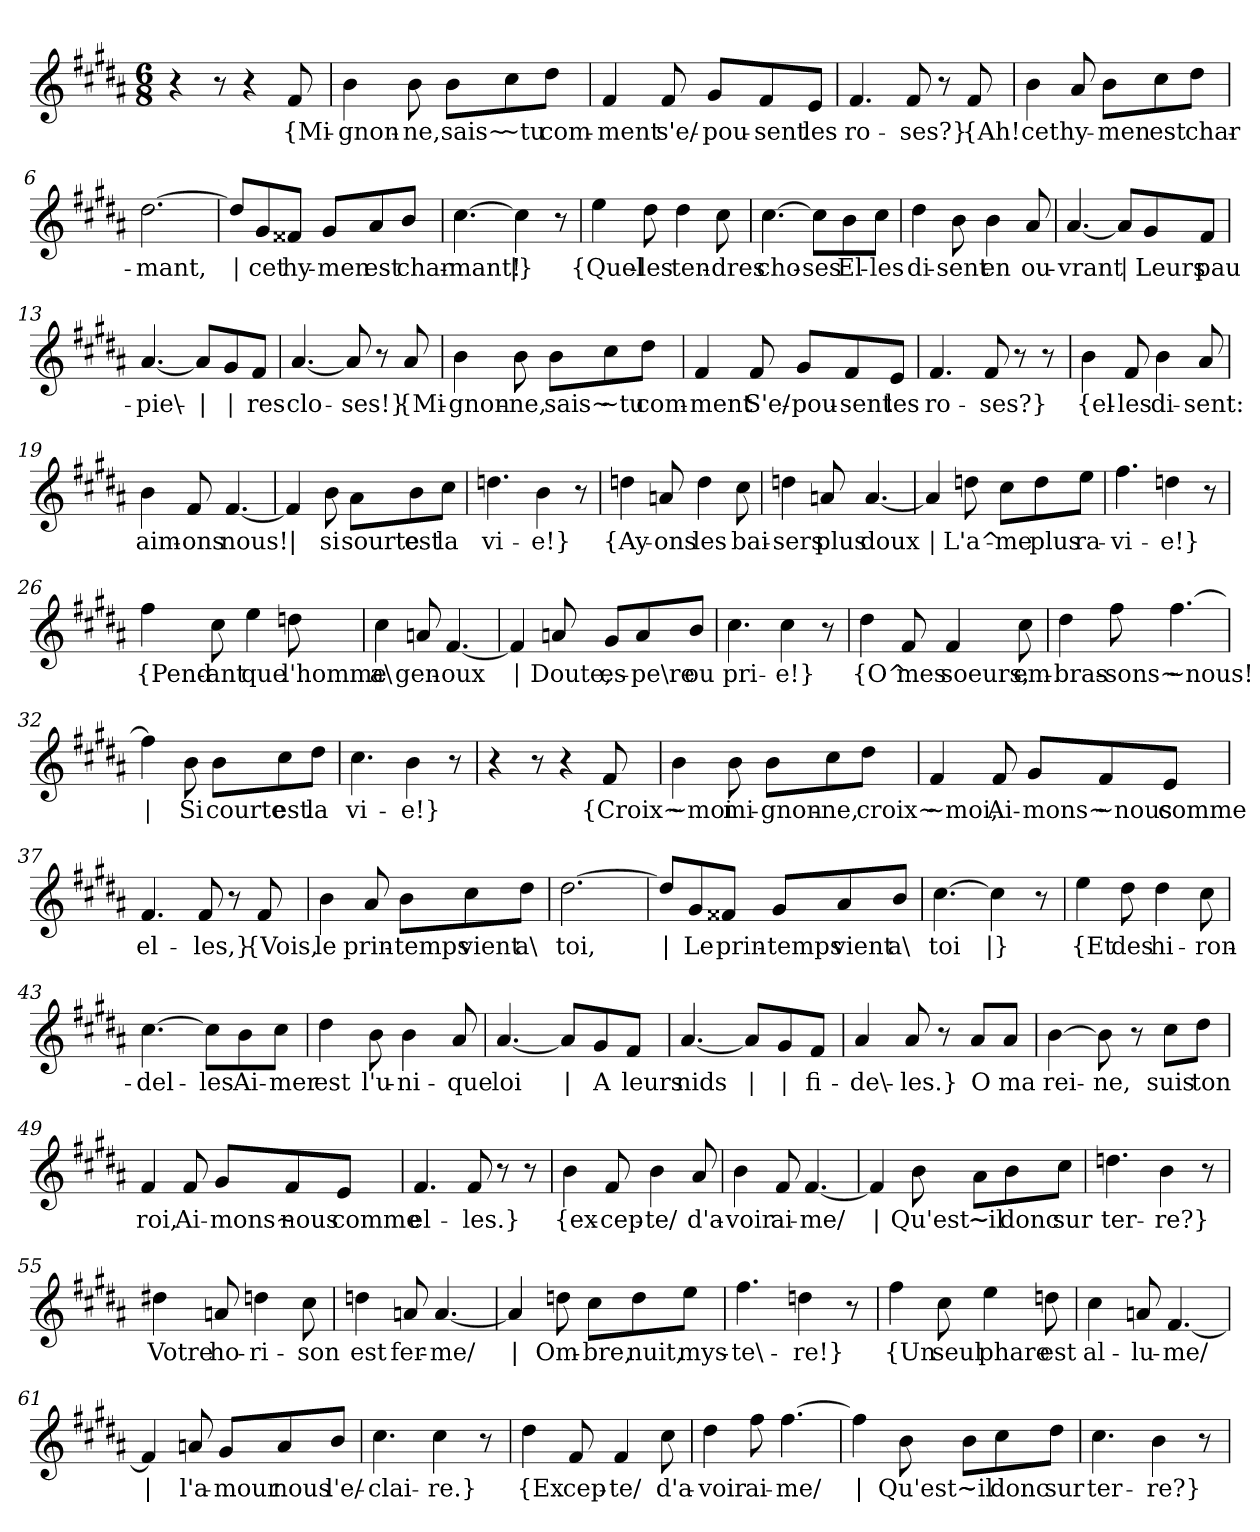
**kern	**text
*part1	*part1
*staff1	*staff1
*clefG2	*
*k[f#c#g#d#a#]	*
*M6/8	*
=1	=1
4r	.
8r	.
4r	.
!	!LO:LY:b
8f#/	{Mi-
=2	=2
!	!LO:LY:b
4b\	-gnon-
!	!LO:LY:b
8b\	-ne,
!	!LO:LY:b
8b\L	sais~
!	!LO:LY:b
8cc#\	~tu
!	!LO:LY:b
8dd#\J	com-
=3	=3
!	!LO:LY:b
4f#/	-ment
!	!LO:LY:b
8f#/	s'e/-
!	!LO:LY:b
8g#/L	-pou-
!	!LO:LY:b
8f#/	-sent
!	!LO:LY:b
8e/J	les
=4	=4
!	!LO:LY:b
4.f#/	ro-
!	!LO:LY:b
8f#/	-ses?}
8r	.
!	!LO:LY:b
8f#/	{Ah!
!!LO:LB:g=z
=5	=5
!	!LO:LY:b
4b\	cet
!	!LO:LY:b
8a#/	hy-
!	!LO:LY:b
8b\L	-men
!	!LO:LY:b
8cc#\	est
!	!LO:LY:b
8dd#\J	char-
=6	=6
!	!LO:LY:b
[2.dd#\	-mant,
=7	=7
!	!LO:LY:b
8dd#/L]	|
!	!LO:LY:b
8g#/	cet
!	!LO:LY:b
8f##X/J	hy-
!	!LO:LY:b
8g#/L	-men
!	!LO:LY:b
8a#/	est
!	!LO:LY:b
8b/J	char-
=8	=8
!	!LO:LY:b
[4.cc#\	-mant!
!	!LO:LY:b
4cc#\]	|}
8r	.
=9	=9
!	!LO:LY:b
4ee\	{Quel-
!	!LO:LY:b
8dd#\	-les
!	!LO:LY:b
4dd#\	ten-
!	!LO:LY:b
8cc#\	-dres
!!LO:LB:g=z
=10	=10
!	!LO:LY:b
[4.cc#\	cho-
!	!LO:LY:b
8cc#\L]	-ses
!	!LO:LY:b
8b\	El-
!	!LO:LY:b
8cc#\J	-les
=11	=11
!	!LO:LY:b
4dd#\	di-
!	!LO:LY:b
8b\	-sent
!	!LO:LY:b
4b\	en
!	!LO:LY:b
8a#/	ou-
=12	=12
!	!LO:LY:b
[4.a#/	-vrant
!	!LO:LY:b
8a#/L]	|
!	!LO:LY:b
8g#/	Leurs
!	!LO:LY:b
8f#/J	pau-
=13	=13
!	!LO:LY:b
[4.a#/	-pie\-
!	!LO:LY:b
8a#/L]	|
!	!LO:LY:b
8g#/	|
!	!LO:LY:b
8f#/J	-res
=14	=14
!	!LO:LY:b
[4.a#/	clo-
!	!LO:LY:b
8a#/]	-ses!}
8r	.
!	!LO:LY:b
8a#/	{Mi-
!!LO:LB:g=z
=15	=15
!	!LO:LY:b
4b\	-gnon-
!	!LO:LY:b
8b\	-ne,
!	!LO:LY:b
8b\L	sais~
!	!LO:LY:b
8cc#\	~tu
!	!LO:LY:b
8dd#\J	com-
=16	=16
!	!LO:LY:b
4f#/	-ment
!	!LO:LY:b
8f#/	S'e/-
!	!LO:LY:b
8g#/L	-pou-
!	!LO:LY:b
8f#/	-sent
!	!LO:LY:b
8e/J	les
=17	=17
!	!LO:LY:b
4.f#/	ro-
!	!LO:LY:b
8f#/	-ses?}
8r	.
8r	.
=18	=18
!	!LO:LY:b
4b\	{el-
!	!LO:LY:b
8f#/	-les
!	!LO:LY:b
4b\	di-
!	!LO:LY:b
8a#/	-sent:
!!LO:LB:g=z
=19	=19
!	!LO:LY:b
4b\	aim-
!	!LO:LY:b
8f#/	-ons
!	!LO:LY:b
[4.f#/	nous!
=20	=20
!	!LO:LY:b
4f#/]	|
!	!LO:LY:b
8b\	si
!	!LO:LY:b
8a#\L	sourte
!	!LO:LY:b
8b\	est
!	!LO:LY:b
8cc#\J	la
=21	=21
!	!LO:LY:b
4.ddn\	vi-
!	!LO:LY:b
4b\	-e!}
8r	.
=22	=22
!	!LO:LY:b
4ddn\	{Ay-
!	!LO:LY:b
8an/	-ons
!	!LO:LY:b
4dd\	les
!	!LO:LY:b
8cc#\	bai-
=23	=23
!	!LO:LY:b
4ddn\	-sers
!	!LO:LY:b
8an/	plus
!	!LO:LY:b
[4.a/	doux
=24	=24
!	!LO:LY:b
4a/]	|
!	!LO:LY:b
8ddn\	L'a^-
!	!LO:LY:b
8cc#\L	-me
!	!LO:LY:b
8dd\	plus
!	!LO:LY:b
8ee\J	ra-
!!LO:LB:g=z
=25	=25
!	!LO:LY:b
4.ff#\	-vi-
!	!LO:LY:b
4ddn\	-e!}
8r	.
=26	=26
!	!LO:LY:b
4ff#\	{Pend-
!	!LO:LY:b
8cc#\	-ant
!	!LO:LY:b
4ee\	que
!	!LO:LY:b
8ddn\	l'homme
=27	=27
!	!LO:LY:b
4cc#\	a\
!	!LO:LY:b
8an/	gen-
!	!LO:LY:b
[4.f#/	-oux
=28	=28
!	!LO:LY:b
4f#/]	|
!	!LO:LY:b
8an/	Doute,
!	!LO:LY:b
8g#/L	es-
!	!LO:LY:b
8a/	-pe\re
!	!LO:LY:b
8b/J	ou
=29	=29
!	!LO:LY:b
4.cc#\	pri-
!	!LO:LY:b
4cc#\	-e!}
8r	.
!!LO:LB:g=z
=30	=30
!	!LO:LY:b
4dd#\	{O^
!	!LO:LY:b
8f#/	mes
!	!LO:LY:b
4f#/	soeurs,
!	!LO:LY:b
8cc#\	em-
=31	=31
!	!LO:LY:b
4dd#\	-bras-
!	!LO:LY:b
8ff#\	-sons~
!	!LO:LY:b
[4.ff#\	~nous!
=32	=32
!	!LO:LY:b
4ff#\]	|
!	!LO:LY:b
8b\	Si
!	!LO:LY:b
8b\L	courte
!	!LO:LY:b
8cc#\	est
!	!LO:LY:b
8dd#\J	la
=33	=33
!	!LO:LY:b
4.cc#\	vi-
!	!LO:LY:b
4b\	-e!}
8r	.
=34	=34
4r	.
8r	.
4r	.
!	!LO:LY:b
8f#/	{Croix~
!!LO:LB:g=z
=35	=35
!	!LO:LY:b
4b\	~moi
!	!LO:LY:b
8b\	mi-
!	!LO:LY:b
8b\L	-gnon-
!	!LO:LY:b
8cc#\	-ne,
!	!LO:LY:b
8dd#\J	croix~
=36	=36
!	!LO:LY:b
4f#/	~moi,
!	!LO:LY:b
8f#/	Ai-
!	!LO:LY:b
8g#/L	-mons~
!	!LO:LY:b
8f#/	~nous
!	!LO:LY:b
8e/J	comme
=37	=37
!	!LO:LY:b
4.f#/	el-
!	!LO:LY:b
8f#/	-les,}
8r	.
!	!LO:LY:b
8f#/	{Vois,
!!LO:LB:g=z
=38	=38
!	!LO:LY:b
4b\	le
!	!LO:LY:b
8a#/	prin-
!	!LO:LY:b
8b\L	-temps
!	!LO:LY:b
8cc#\	vient
!	!LO:LY:b
8dd#\J	a\
=39	=39
!	!LO:LY:b
[2.dd#\	toi,
=40	=40
!	!LO:LY:b
8dd#/L]	|
!	!LO:LY:b
8g#/	Le
!	!LO:LY:b
8f##X/J	prin-
!	!LO:LY:b
8g#/L	-temps
!	!LO:LY:b
8a#/	vient
!	!LO:LY:b
8b/J	a\
=41	=41
!	!LO:LY:b
[4.cc#\	toi
!	!LO:LY:b
4cc#\]	|}
8r	.
=42	=42
!	!LO:LY:b
4ee\	{Et
!	!LO:LY:b
8dd#\	des
!	!LO:LY:b
4dd#\	hi-
!	!LO:LY:b
8cc#\	-ron-
!!LO:LB:g=z
=43	=43
!	!LO:LY:b
[4.cc#\	-del-
!	!LO:LY:b
8cc#\L]	-les
!	!LO:LY:b
8b\	Ai-
!	!LO:LY:b
8cc#\J	-mer
=44	=44
!	!LO:LY:b
4dd#\	est
!	!LO:LY:b
8b\	l'u-
!	!LO:LY:b
4b\	-ni-
!	!LO:LY:b
8a#/	-que
=45	=45
!	!LO:LY:b
[4.a#/	loi
!	!LO:LY:b
8a#/L]	|
!	!LO:LY:b
8g#/	A
!	!LO:LY:b
8f#/J	leurs
=46	=46
!	!LO:LY:b
[4.a#/	nids
!	!LO:LY:b
8a#/L]	|
!	!LO:LY:b
8g#/	|
!	!LO:LY:b
8f#/J	fi-
=47	=47
!	!LO:LY:b
4a#/	-de\-
!	!LO:LY:b
8a#/	-les.}
8r	.
!	!LO:LY:b
8a#/L	O
!	!LO:LY:b
8a#/J	ma
=48	=48
!	!LO:LY:b
[4b\	rei-
!	!LO:LY:b
8b\]	-ne,
8r	.
!	!LO:LY:b
8cc#\L	suis
!	!LO:LY:b
8dd#\J	ton
!!LO:PB:g=z
=49	=49
!	!LO:LY:b
4f#/	roi,
!	!LO:LY:b
8f#/	Ai-
!	!LO:LY:b
8g#/L	-mons~
!	!LO:LY:b
8f#/	nous
!	!LO:LY:b
8e/J	comme
=50	=50
!	!LO:LY:b
4.f#/	el-
!	!LO:LY:b
8f#/	-les.}
8r	.
8r	.
=51	=51
!	!LO:LY:b
4b\	{ex-
!	!LO:LY:b
8f#/	-cep-
!	!LO:LY:b
4b\	-te/
!	!LO:LY:b
8a#/	d'a-
=52	=52
!	!LO:LY:b
4b\	-voir
!	!LO:LY:b
8f#/	ai-
!	!LO:LY:b
[4.f#/	-me/
=53	=53
!	!LO:LY:b
4f#/]	|
!	!LO:LY:b
8b\	Qu'est~
!	!LO:LY:b
8a#\L	~il
!	!LO:LY:b
8b\	donc
!	!LO:LY:b
8cc#\J	sur
!!LO:LB:g=z
=54	=54
!	!LO:LY:b
4.ddn\	ter-
!	!LO:LY:b
4b\	-re?}
8r	.
=55	=55
!	!LO:LY:b
4dd#X\	Votre
!	!LO:LY:b
8an/	ho-
!	!LO:LY:b
4ddn\	-ri-
!	!LO:LY:b
8cc#\	-son
=56	=56
!	!LO:LY:b
4ddn\	est
!	!LO:LY:b
8an/	fer-
!	!LO:LY:b
[4.a/	-me/
=57	=57
!	!LO:LY:b
4a/]	|
!	!LO:LY:b
8ddn\	Om-
!	!LO:LY:b
8cc#\L	-bre,
!	!LO:LY:b
8dd\	nuit,
!	!LO:LY:b
8ee\J	mys-
=58	=58
!	!LO:LY:b
4.ff#\	-te\-
!	!LO:LY:b
4ddn\	-re!}
8r	.
=59	=59
!	!LO:LY:b
4ff#\	{Un
!	!LO:LY:b
8cc#\	seul
!	!LO:LY:b
4ee\	phare
!	!LO:LY:b
8ddn\	est
!!LO:LB:g=z
=60	=60
!	!LO:LY:b
4cc#\	al-
!	!LO:LY:b
8an/	-lu-
!	!LO:LY:b
[4.f#/	-me/
=61	=61
!	!LO:LY:b
4f#/]	|
!	!LO:LY:b
8an/	l'a-
!	!LO:LY:b
8g#/L	-mour
!	!LO:LY:b
8a/	nous
!	!LO:LY:b
8b/J	l'e/-
=62	=62
!	!LO:LY:b
4.cc#\	-clai-
!	!LO:LY:b
4cc#\	-re.}
8r	.
=63	=63
!	!LO:LY:b
4dd#\	{Ex
!	!LO:LY:b
8f#/	-cep-
!	!LO:LY:b
4f#/	-te/
!	!LO:LY:b
8cc#\	d'a-
=64	=64
!	!LO:LY:b
4dd#\	-voir
!	!LO:LY:b
8ff#\	ai-
!	!LO:LY:b
[4.ff#\	-me/
!!LO:LB:g=z
=65	=65
!	!LO:LY:b
4ff#\]	|
!	!LO:LY:b
8b\	Qu'est~
!	!LO:LY:b
8b\L	~il
!	!LO:LY:b
8cc#\	donc
!	!LO:LY:b
8dd#\J	sur
=66	=66
!	!LO:LY:b
4.cc#\	ter-
!	!LO:LY:b
4b\	-re?}
8r	.
=	=
*-	*-
